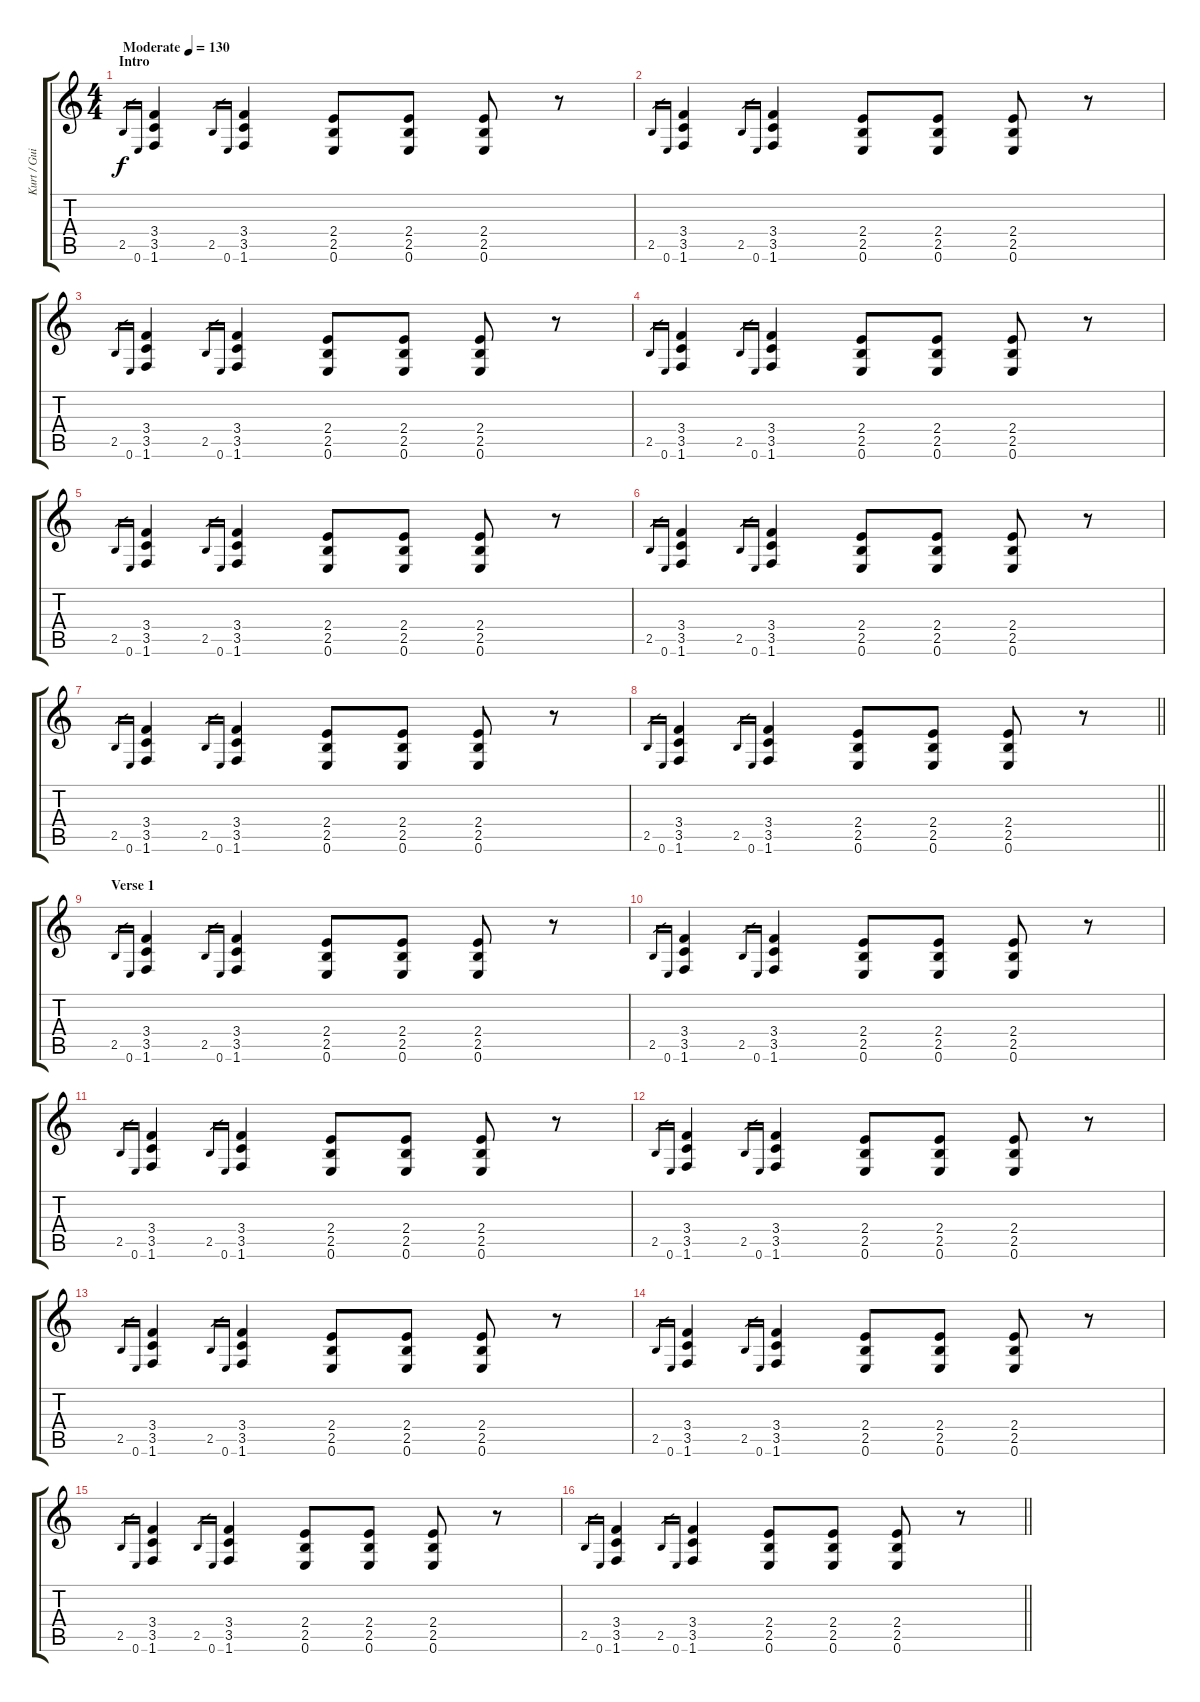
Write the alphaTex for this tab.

\track ("Kurt / Guitar" "Kurt / Gui") {instrument distortionguitar}
\staff {score tabs}
\tuning (E4 B3 G3 D3 A2 E2) {hide}
\ts (4 4)
\section ("" "Intro")
\tempo (130 "Moderate")
\clef g2
\ks c
2.5.16{gr dy f instrument distortionguitar} 0.6.16{gr} (3.4 3.5 1.6).4 2.5.16{gr} 0.6.16{gr} (3.4 3.5 1.6).4 (2.4 2.5 0.6).8 (2.4 2.5 0.6).8 (2.4 2.5 0.6).8 r.8 |
2.5.16{gr} 0.6.16{gr} (3.4 3.5 1.6).4 2.5.16{gr} 0.6.16{gr} (3.4 3.5 1.6).4 (2.4 2.5 0.6).8 (2.4 2.5 0.6).8 (2.4 2.5 0.6).8 r.8 |
2.5.16{gr} 0.6.16{gr} (3.4 3.5 1.6).4 2.5.16{gr} 0.6.16{gr} (3.4 3.5 1.6).4 (2.4 2.5 0.6).8 (2.4 2.5 0.6).8 (2.4 2.5 0.6).8 r.8 |
2.5.16{gr} 0.6.16{gr} (3.4 3.5 1.6).4 2.5.16{gr} 0.6.16{gr} (3.4 3.5 1.6).4 (2.4 2.5 0.6).8 (2.4 2.5 0.6).8 (2.4 2.5 0.6).8 r.8 |
2.5.16{gr} 0.6.16{gr} (3.4 3.5 1.6).4 2.5.16{gr} 0.6.16{gr} (3.4 3.5 1.6).4 (2.4 2.5 0.6).8 (2.4 2.5 0.6).8 (2.4 2.5 0.6).8 r.8 |
2.5.16{gr} 0.6.16{gr} (3.4 3.5 1.6).4 2.5.16{gr} 0.6.16{gr} (3.4 3.5 1.6).4 (2.4 2.5 0.6).8 (2.4 2.5 0.6).8 (2.4 2.5 0.6).8 r.8 |
2.5.16{gr} 0.6.16{gr} (3.4 3.5 1.6).4 2.5.16{gr} 0.6.16{gr} (3.4 3.5 1.6).4 (2.4 2.5 0.6).8 (2.4 2.5 0.6).8 (2.4 2.5 0.6).8 r.8 |
\barLineRight lightlight
2.5.16{gr} 0.6.16{gr} (3.4 3.5 1.6).4 2.5.16{gr} 0.6.16{gr} (3.4 3.5 1.6).4 (2.4 2.5 0.6).8 (2.4 2.5 0.6).8 (2.4 2.5 0.6).8 r.8 |
\section ("" "Verse 1")
2.5.16{gr} 0.6.16{gr} (3.4 3.5 1.6).4 2.5.16{gr} 0.6.16{gr} (3.4 3.5 1.6).4 (2.4 2.5 0.6).8 (2.4 2.5 0.6).8 (2.4 2.5 0.6).8 r.8 |
2.5.16{gr} 0.6.16{gr} (3.4 3.5 1.6).4 2.5.16{gr} 0.6.16{gr} (3.4 3.5 1.6).4 (2.4 2.5 0.6).8 (2.4 2.5 0.6).8 (2.4 2.5 0.6).8 r.8 |
2.5.16{gr} 0.6.16{gr} (3.4 3.5 1.6).4 2.5.16{gr} 0.6.16{gr} (3.4 3.5 1.6).4 (2.4 2.5 0.6).8 (2.4 2.5 0.6).8 (2.4 2.5 0.6).8 r.8 |
2.5.16{gr} 0.6.16{gr} (3.4 3.5 1.6).4 2.5.16{gr} 0.6.16{gr} (3.4 3.5 1.6).4 (2.4 2.5 0.6).8 (2.4 2.5 0.6).8 (2.4 2.5 0.6).8 r.8 |
2.5.16{gr} 0.6.16{gr} (3.4 3.5 1.6).4 2.5.16{gr} 0.6.16{gr} (3.4 3.5 1.6).4 (2.4 2.5 0.6).8 (2.4 2.5 0.6).8 (2.4 2.5 0.6).8 r.8 |
2.5.16{gr} 0.6.16{gr} (3.4 3.5 1.6).4 2.5.16{gr} 0.6.16{gr} (3.4 3.5 1.6).4 (2.4 2.5 0.6).8 (2.4 2.5 0.6).8 (2.4 2.5 0.6).8 r.8 |
2.5.16{gr} 0.6.16{gr} (3.4 3.5 1.6).4 2.5.16{gr} 0.6.16{gr} (3.4 3.5 1.6).4 (2.4 2.5 0.6).8 (2.4 2.5 0.6).8 (2.4 2.5 0.6).8 r.8 |
\barLineRight lightlight
2.5.16{gr} 0.6.16{gr} (3.4 3.5 1.6).4 2.5.16{gr} 0.6.16{gr} (3.4 3.5 1.6).4 (2.4 2.5 0.6).8 (2.4 2.5 0.6).8 (2.4 2.5 0.6).8 r.8
